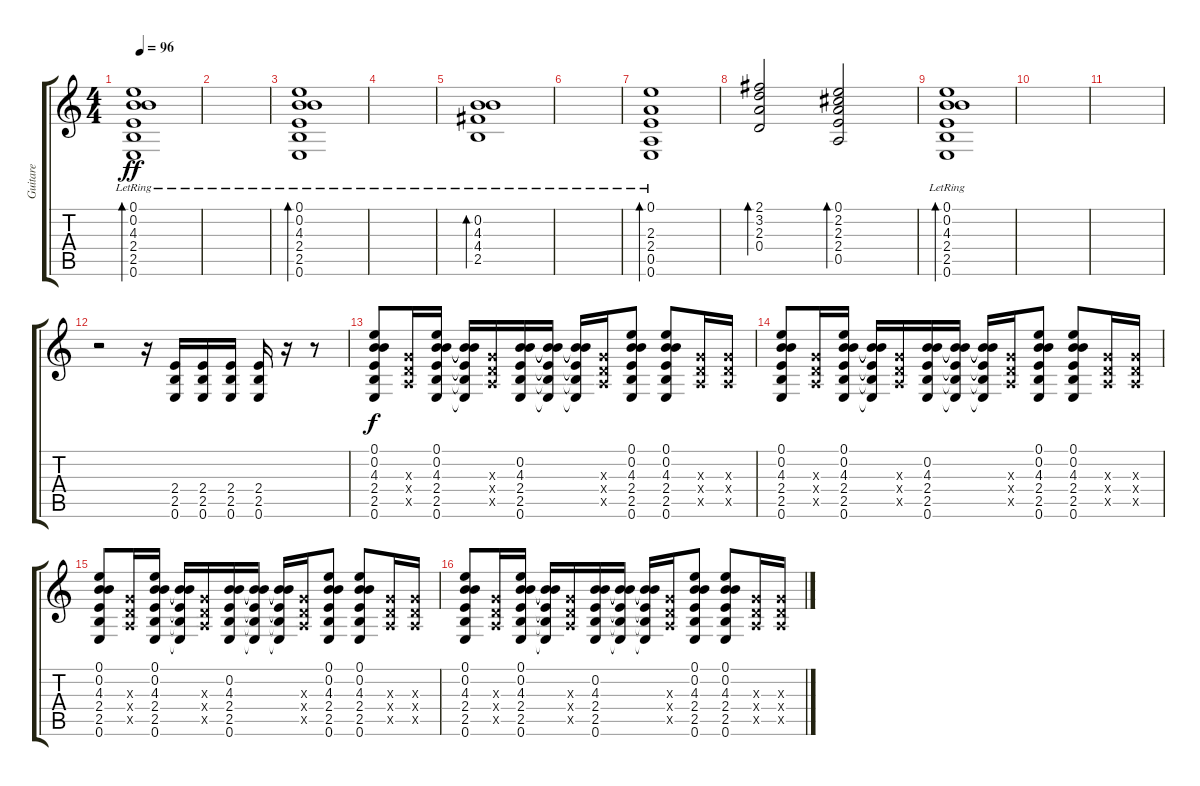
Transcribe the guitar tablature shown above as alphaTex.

\track ("Guitare" "Guitare") {instrument electricguitarclean}
\staff {score tabs}
\tuning (E4 B3 G3 D3 A2 E2) {hide}
\ts (4 4)
\tempo 96
\clef g2
\ks c
(0.1{lr} 0.2{lr} 4.3{lr} 2.4{lr} 2.5{lr} 0.6{lr}).1{bd 240 dy ff} |
|
(0.1{lr} 0.2{lr} 4.3{lr} 2.4{lr} 2.5{lr} 0.6{lr}).1{bd 240} |
|
(0.2{lr} 4.3{lr} 4.4{lr} 2.5{lr}).1{bd 240} |
|
(0.1{lr} 2.3{lr} 2.4{lr} 0.5{lr} 0.6{lr}).1{bd 240} |
(2.1 3.2 2.3 0.4).2{bd 240} (0.1 2.2 2.3 2.4 0.5).2{bd 240} |
(0.1{lr} 0.2{lr} 4.3{lr} 2.4{lr} 2.5{lr} 0.6{lr}).1{bd 240} |
|
|
r.2 r.16 (2.4 2.5 0.6).16{instrument overdrivenguitar} (2.4 2.5 0.6).16 (2.4 2.5 0.6).16 (2.4 2.5 0.6).16 r.16 r.8 |
(0.1 0.2 4.3 2.4 2.5 0.6).8{dy f} (0.3{x} 0.4{x} 0.5{x}).16 (0.1 0.2 4.3 2.4 2.5 0.6).16 (0.2{t} 4.3{t} 2.4{t} 2.5{t} 0.6{t}).16 (0.3{x} 0.4{x} 0.5{x}).16 (0.2 4.3 2.4 2.5 0.6).16 (0.2{t} 4.3{t} 2.4{t} 2.5{t} 0.6{t}).16 (0.2{t} 4.3{t} 2.4{t} 2.5{t} 0.6{t}).16 (0.3{x} 0.4{x} 0.5{x}).16 (0.1 0.2 4.3 2.4 2.5 0.6).8 (0.1 0.2 4.3 2.4 2.5 0.6).8 (0.3{x} 0.4{x} 0.5{x}).16 (0.3{x} 0.4{x} 0.5{x}).16 |
(0.1 0.2 4.3 2.4 2.5 0.6).8 (0.3{x} 0.4{x} 0.5{x}).16 (0.1 0.2 4.3 2.4 2.5 0.6).16 (0.2{t} 4.3{t} 2.4{t} 2.5{t} 0.6{t}).16 (0.3{x} 0.4{x} 0.5{x}).16 (0.2 4.3 2.4 2.5 0.6).16 (0.2{t} 4.3{t} 2.4{t} 2.5{t} 0.6{t}).16 (0.2{t} 4.3{t} 2.4{t} 2.5{t} 0.6{t}).16 (0.3{x} 0.4{x} 0.5{x}).16 (0.1 0.2 4.3 2.4 2.5 0.6).8 (0.1 0.2 4.3 2.4 2.5 0.6).8 (0.3{x} 0.4{x} 0.5{x}).16 (0.3{x} 0.4{x} 0.5{x}).16 |
(0.1 0.2 4.3 2.4 2.5 0.6).8 (0.3{x} 0.4{x} 0.5{x}).16 (0.1 0.2 4.3 2.4 2.5 0.6).16 (0.2{t} 4.3{t} 2.4{t} 2.5{t} 0.6{t}).16 (0.3{x} 0.4{x} 0.5{x}).16 (0.2 4.3 2.4 2.5 0.6).16 (0.2{t} 4.3{t} 2.4{t} 2.5{t} 0.6{t}).16 (0.2{t} 4.3{t} 2.4{t} 2.5{t} 0.6{t}).16 (0.3{x} 0.4{x} 0.5{x}).16 (0.1 0.2 4.3 2.4 2.5 0.6).8 (0.1 0.2 4.3 2.4 2.5 0.6).8 (0.3{x} 0.4{x} 0.5{x}).16 (0.3{x} 0.4{x} 0.5{x}).16 |
(0.1 0.2 4.3 2.4 2.5 0.6).8 (0.3{x} 0.4{x} 0.5{x}).16 (0.1 0.2 4.3 2.4 2.5 0.6).16 (0.2{t} 4.3{t} 2.4{t} 2.5{t} 0.6{t}).16 (0.3{x} 0.4{x} 0.5{x}).16 (0.2 4.3 2.4 2.5 0.6).16 (0.2{t} 4.3{t} 2.4{t} 2.5{t} 0.6{t}).16 (0.2{t} 4.3{t} 2.4{t} 2.5{t} 0.6{t}).16 (0.3{x} 0.4{x} 0.5{x}).16 (0.1 0.2 4.3 2.4 2.5 0.6).8 (0.1 0.2 4.3 2.4 2.5 0.6).8 (0.3{x} 0.4{x} 0.5{x}).16 (0.3{x} 0.4{x} 0.5{x}).16
